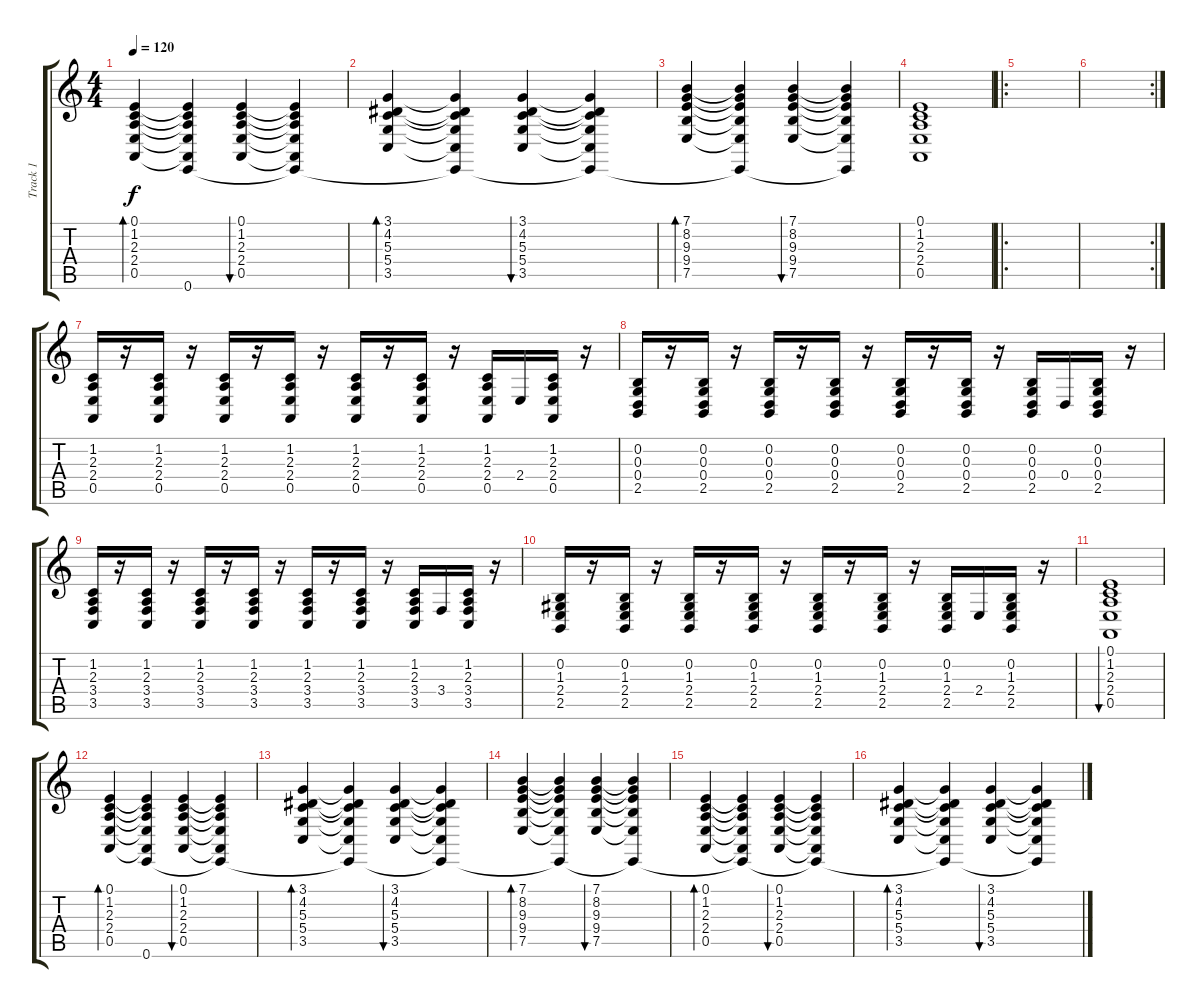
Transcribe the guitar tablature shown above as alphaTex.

\track ("Track 1" "Track 1") {instrument orchestralharp}
\staff {score tabs}
\tuning (E4 B3 G3 D3 A2 E2) {hide}
\ts (4 4)
\tempo 120
\clef g2
\ks c
(0.1 1.2 2.3 2.4 0.5).4{bd 60 dy f} (0.1{t} 1.2{t} 2.3{t} 2.4{t} 0.5{t} 0.6{t}).4 (0.1 1.2 2.3 2.4 0.5).4{bu 60} (0.1{t} 1.2{t} 2.3{t} 2.4{t} 0.5{t} 0.6{t}).4 |
(3.1 4.2 5.3 5.4 3.5).4{bd 60} (3.1{t} 4.2{t} 5.3{t} 5.4{t} 3.5{t} 0.6{t}).4 (3.1 4.2 5.3 5.4 3.5).4{bu 60} (3.1{t} 4.2{t} 5.3{t} 5.4{t} 3.5{t} 0.6{t}).4 |
(7.1 8.2 9.3 9.4 7.5).4{bd 60} (7.1{t} 8.2{t} 9.3{t} 9.4{t} 7.5{t} 0.6{t}).4 (7.1 8.2 9.3 9.4 7.5).4{bu 60} (7.1{t} 8.2{t} 9.3{t} 9.4{t} 7.5{t} 0.6{t}).4 |
(0.1 1.2 2.3 2.4 0.5).1 |
\ro
|
\rc 2
|
(1.2 2.3 2.4 0.5).16 r.16 (1.2 2.3 2.4 0.5).16 r.16 (1.2 2.3 2.4 0.5).16 r.16 (1.2 2.3 2.4 0.5).16 r.16 (1.2 2.3 2.4 0.5).16 r.16 (1.2 2.3 2.4 0.5).16 r.16 (1.2 2.3 2.4 0.5).16 2.4.16 (1.2 2.3 2.4 0.5).16 r.16 |
(0.2 0.3 0.4 2.5).16 r.16 (0.2 0.3 0.4 2.5).16 r.16 (0.2 0.3 0.4 2.5).16 r.16 (0.2 0.3 0.4 2.5).16 r.16 (0.2 0.3 0.4 2.5).16 r.16 (0.2 0.3 0.4 2.5).16 r.16 (0.2 0.3 0.4 2.5).16 0.4.16 (0.2 0.3 0.4 2.5).16 r.16 |
(1.2 2.3 3.4 3.5).16 r.16 (1.2 2.3 3.4 3.5).16 r.16 (1.2 2.3 3.4 3.5).16 r.16 (1.2 2.3 3.4 3.5).16 r.16 (1.2 2.3 3.4 3.5).16 r.16 (1.2 2.3 3.4 3.5).16 r.16 (1.2 2.3 3.4 3.5).16 3.4.16 (1.2 2.3 3.4 3.5).16 r.16 |
(0.2 1.3 2.4 2.5).16 r.16 (0.2 1.3 2.4 2.5).16 r.16 (0.2 1.3 2.4 2.5).16 r.16 (0.2 1.3 2.4 2.5).16 r.16 (0.2 1.3 2.4 2.5).16 r.16 (0.2 1.3 2.4 2.5).16 r.16 (0.2 1.3 2.4 2.5).16 2.4.16 (0.2 1.3 2.4 2.5).16 r.16 |
(0.1 1.2 2.3 2.4 0.5).1{bu 60} |
(0.1 1.2 2.3 2.4 0.5).4{bd 60} (0.1{t} 1.2{t} 2.3{t} 2.4{t} 0.5{t} 0.6).4 (0.1 1.2 2.3 2.4 0.5).4{bu 60} (0.1{t} 1.2{t} 2.3{t} 2.4{t} 0.5{t} 0.6{t}).4 |
(3.1 4.2 5.3 5.4 3.5).4{bd 60} (3.1{t} 4.2{t} 5.3{t} 5.4{t} 3.5{t} 0.6{t}).4 (3.1 4.2 5.3 5.4 3.5).4{bu 60} (3.1{t} 4.2{t} 5.3{t} 5.4{t} 3.5{t} 0.6{t}).4 |
(7.1 8.2 9.3 9.4 7.5).4{bd 60} (7.1{t} 8.2{t} 9.3{t} 9.4{t} 7.5{t} 0.6{t}).4 (7.1 8.2 9.3 9.4 7.5).4{bu 60} (7.1{t} 8.2{t} 9.3{t} 9.4{t} 7.5{t} 0.6{t}).4 |
(0.1 1.2 2.3 2.4 0.5).4{bd 60} (0.1{t} 1.2{t} 2.3{t} 2.4{t} 0.5{t} 0.6{t}).4 (0.1 1.2 2.3 2.4 0.5).4{bu 60} (0.1{t} 1.2{t} 2.3{t} 2.4{t} 0.5{t} 0.6{t}).4 |
(3.1 4.2 5.3 5.4 3.5).4{bd 60} (3.1{t} 4.2{t} 5.3{t} 5.4{t} 3.5{t} 0.6{t}).4 (3.1 4.2 5.3 5.4 3.5).4{bu 60} (3.1{t} 4.2{t} 5.3{t} 5.4{t} 3.5{t} 0.6{t}).4
